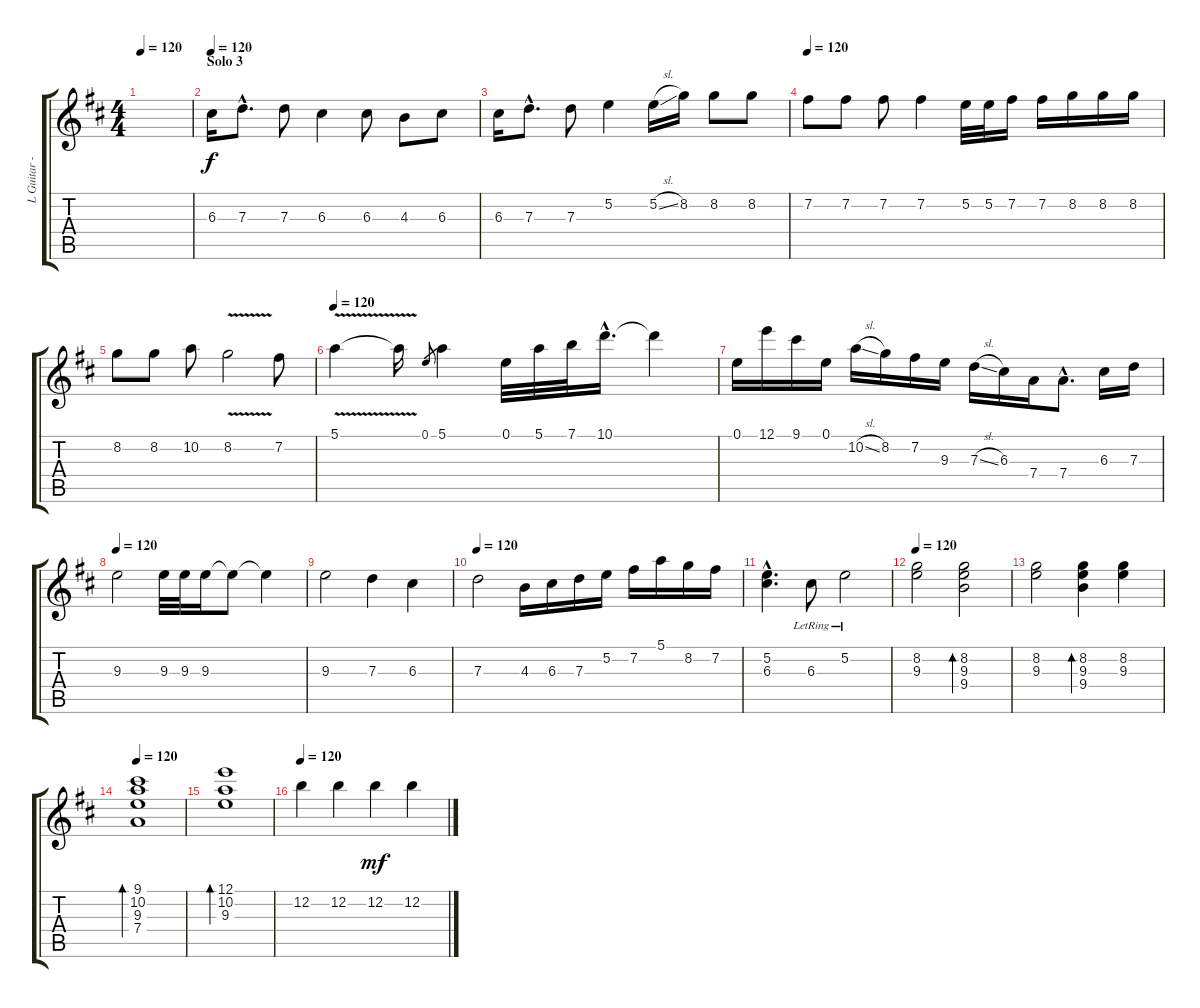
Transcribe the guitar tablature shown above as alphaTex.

\track ("L Guitar - Rx" "L Guitar -") {instrument distortionguitar}
\staff {score tabs}
\tuning (E4 B3 G3 D3 A2 E2) {hide}
\ts (4 4)
\tempo 120
\clef g2
\ks d
|
\section ("" "Solo 3")
\tempo 120
6.3.16{volume 14 instrument acousticguitarsteel} 7.3{hac}.8{d} 7.3.8 6.3.4 6.3.8 4.3.8 6.3.8 |
6.3.16 7.3{hac}.8{d} 7.3.8 5.2.4 5.2{sl}.16 8.2.16 8.2.8 8.2.8 |
\tempo 120
7.2.8 7.2.8 7.2.8 7.2.4 5.2.32 5.2.32 7.2.16 7.2.16 8.2.16 8.2.16 8.2.16 |
8.2.8 8.2.8 10.2.8 8.2{v}.2 7.2.8 |
\tempo 120
5.1{v}.4 5.1{t}.16 0.1.8{gr} 5.1.4 0.1.32 5.1.32 7.1.32 10.1{hac}.16{d} 10.1{t}.4 |
0.1.16 12.1.16 9.1.16 0.1.16 10.2{sl}.16 8.2.16 7.2.16 9.3.16 7.3{sl}.16 6.3.16 7.4.16 7.4{hac}.8{d} 6.3.16 7.3.16 |
\tempo 120
9.3.2 9.3.32 9.3.32 9.3.16 9.3{t}.8 9.3{t}.4 |
9.3.2 7.3.4 6.3.4 |
\tempo 120
7.3.2 4.3.16 6.3.16 7.3.16 5.2.16 7.2.16 5.1.16 8.2.16 7.2.16 |
(5.2{hac} 6.3{hac}).4{d} 6.3{lr}.8 5.2{lr}.2 |
\tempo 120
(8.2 9.3).2 (8.2 9.3 9.4).2{bd 480} |
(8.2 9.3).2 (8.2 9.3 9.4).4{bd 480} (8.2 9.3).4 |
\tempo 120
(9.1 10.2 9.3 7.4).1{bd 240} |
(12.1 10.2 9.3).1{bd 240} |
\tempo 120
12.2.4 12.2.4 12.2.4{dy mf} 12.2.4
